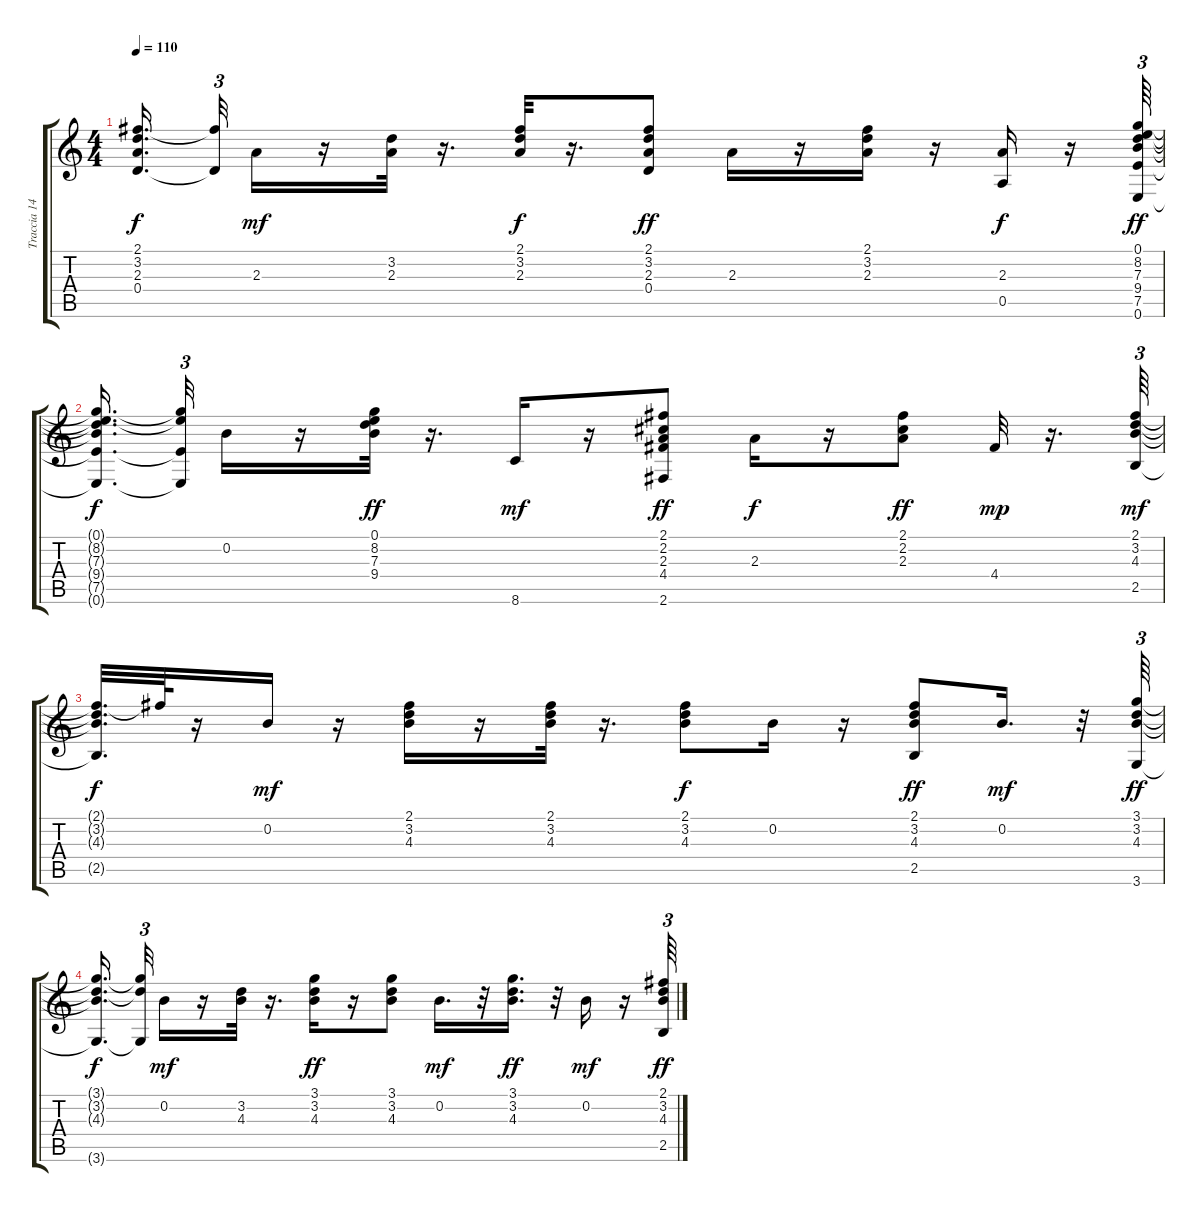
\track ("Traccia 14" "Traccia 14") {instrument acousticguitarsteel}
\staff {score tabs}
\tuning (E4 B3 G3 D3 A2 E2) {hide}
\ts (4 4)
\tempo 110
\clef g2
\ks c
(2.1{t} 3.2{t} 2.3{t} 0.4{t}).16{d dy f} (2.1{t} 0.4{t}).32{tu (3 2)} 2.3.16{dy mf} r.16 (3.2 2.3).32 r.16{d} (2.1 3.2 2.3).32{dy f} r.16{d} (2.1 3.2 2.3 0.4).8{dy ff} 2.3.16 r.16 (2.1 3.2 2.3).16 r.16 (2.3 0.5).16{dy f} r.16 (0.1 8.2 7.3 9.4 7.5 0.6).64{tu (3 2) dy ff} |
(0.1{t} 8.2{t} 7.3{t} 9.4{t} 7.5{t} 0.6{t}).16{d dy f} (0.1{t} 8.2{t} 7.5{t} 0.6{t}).32{tu (3 2)} 0.2.16 r.16 (0.1 8.2 7.3 9.4).32{dy ff} r.16{d} 8.6.16{dy mf} r.16 (2.1 2.2 2.3 4.4 2.6).8{dy ff} 2.3.16{dy f} r.16 (2.1 2.2 2.3).8{dy ff} 4.4.32{dy mp} r.16{d} (2.1 3.2 4.3 2.5).64{tu (3 2) dy mf} |
(2.1{t} 3.2{t} 4.3{t} 2.5{t}).32{d dy f} 2.1{t}.64 r.16 0.2.16{dy mf} r.16 (2.1 3.2 4.3).16 r.16 (2.1 3.2 4.3).32 r.16{d} (2.1 3.2 4.3).8{dy f} 0.2.16 r.16 (2.1 3.2 4.3 2.5).8{dy ff} 0.2.16{d dy mf} r.32 (3.1 3.2 4.3 3.6).64{tu (3 2) dy ff} |
(3.1{t} 3.2{t} 4.3{t} 3.6{t}).16{d dy f} (3.1{t} 3.2{t} 3.6{t}).32{tu (3 2)} 0.2.16{dy mf} r.16 (3.2 4.3).32 r.16{d} (3.1 3.2 4.3).16{dy ff} r.16 (3.1 3.2 4.3).8 0.2.16{d dy mf} r.32 (3.1 3.2 4.3).16{d dy ff} r.32 0.2.16{dy mf} r.16 (2.1 3.2 4.3 2.5).64{tu (3 2) dy ff}
